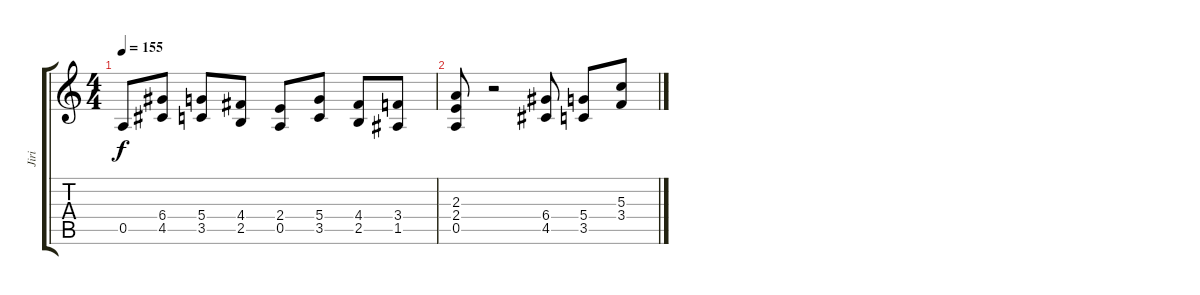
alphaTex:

\track ("Jiri" "Jiri") {instrument distortionguitar}
\staff {score tabs}
\tuning (E4 B3 G3 D3 A2 E2) {hide}
\ts (4 4)
\tempo 155
\clef g2
\ks c
0.5.8{dy f} (6.4 4.5).8 (5.4 3.5).8 (4.4 2.5).8 (2.4 0.5).8 (5.4 3.5).8 (4.4 2.5).8 (3.4 1.5).8 |
(2.3 2.4 0.5).8 r.2 (6.4 4.5).8 (5.4 3.5).8 (5.3 3.4).8
